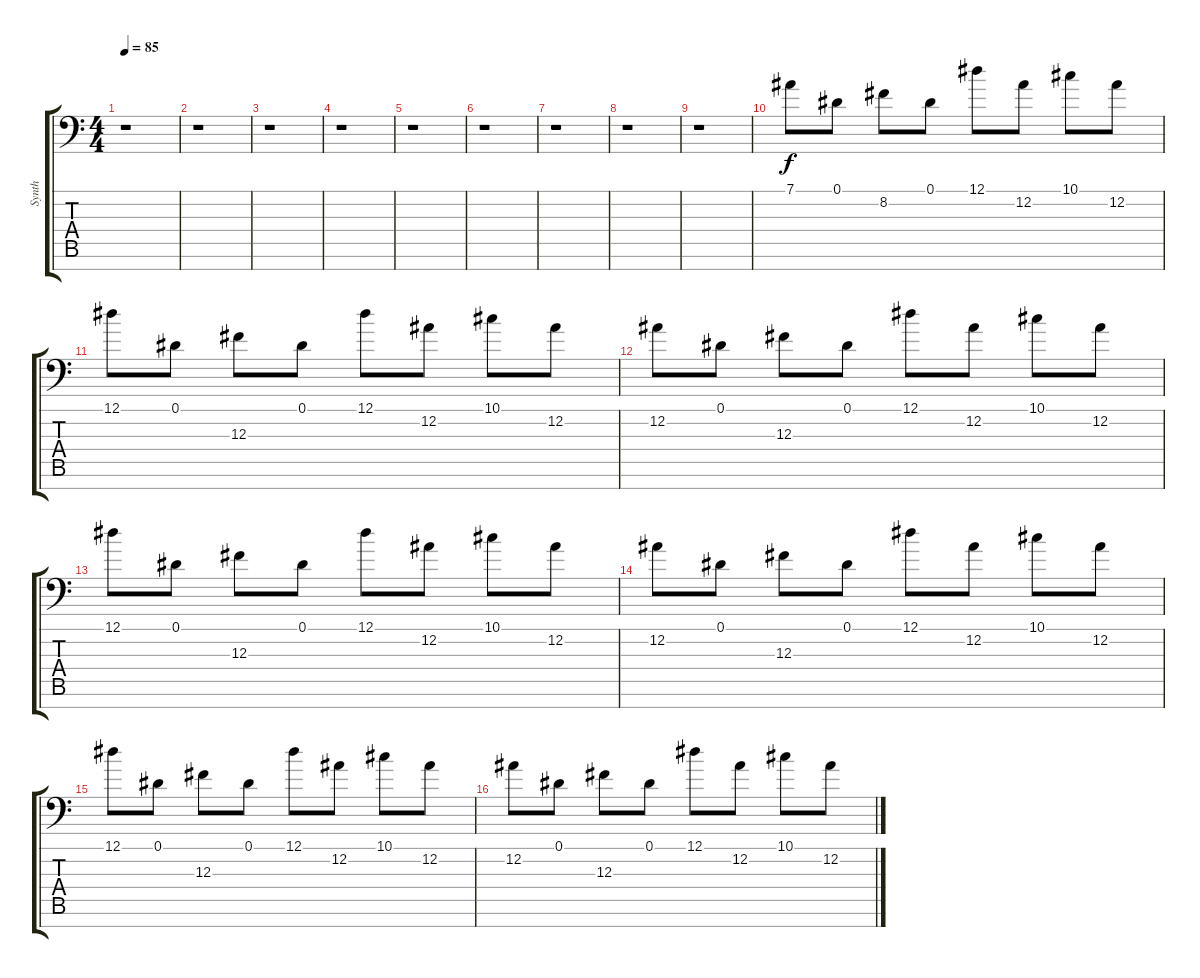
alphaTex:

\track ("Synth" "Synth") {instrument pad1newage}
\staff {score tabs}
\tuning (Eb4 Bb3 Gb3 Db3 Ab2 Eb2 Bb1) {hide}
\ts (4 4)
\tempo 85
\clef f4
\ks c
r.1{dy f instrument pad1newage} |
r.1 |
r.1 |
r.1 |
r.1 |
r.1 |
r.1 |
r.1 |
r.1 |
7.1.8 0.1.8 8.2.8 0.1.8 12.1.8 12.2.8 10.1.8 12.2.8 |
12.1.8 0.1.8 12.3.8 0.1.8 12.1.8 12.2.8 10.1.8 12.2.8 |
12.2.8 0.1.8 12.3.8 0.1.8 12.1.8 12.2.8 10.1.8 12.2.8 |
12.1.8 0.1.8 12.3.8 0.1.8 12.1.8 12.2.8 10.1.8 12.2.8 |
12.2.8 0.1.8 12.3.8 0.1.8 12.1.8 12.2.8 10.1.8 12.2.8 |
12.1.8 0.1.8 12.3.8 0.1.8 12.1.8 12.2.8 10.1.8 12.2.8 |
12.2.8 0.1.8 12.3.8 0.1.8 12.1.8 12.2.8 10.1.8 12.2.8
